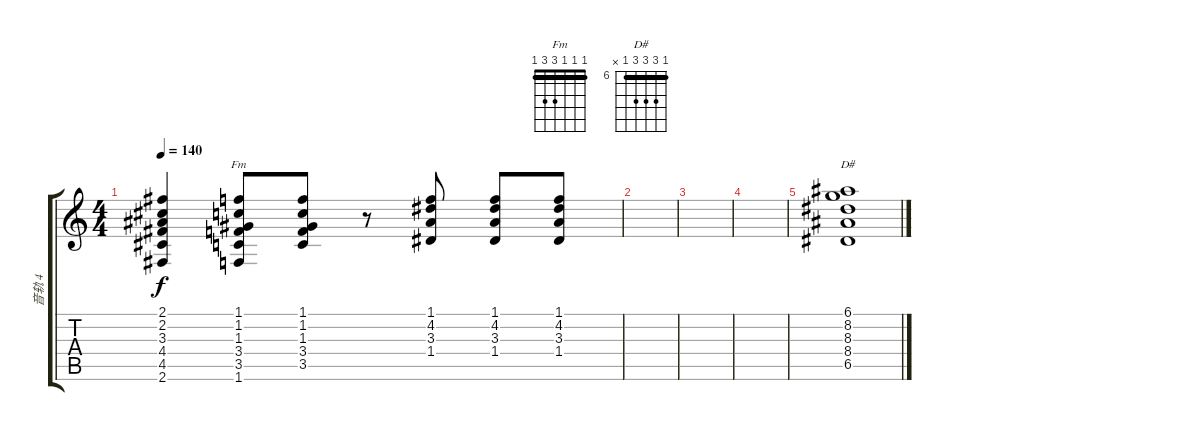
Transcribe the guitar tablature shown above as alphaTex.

\track ("音轨 4" "音轨 4") {instrument acousticguitarsteel}
\staff {score tabs}
\tuning (E4 B3 G3 D3 A2 E2) {hide}
\chord ("Fm" 1 1 1 3 3 1) {barre 1}
\chord ("D#" 6 8 8 8 6 x) {firstfret 6 barre 6}
\ts (4 4)
\tempo 140
\clef g2
\ks c
(2.1 2.2 3.3 4.4 4.5 2.6).4{dy f} (1.1 1.2 1.3 3.4 3.5 1.6).8{ch "Fm"} (1.1 1.2 1.3 3.4 3.5).8 r.8 (1.1 4.2 3.3 1.4).8 (1.1 4.2 3.3 1.4).8 (1.1 4.2 3.3 1.4).8 |
|
|
|
(6.1 8.2 8.3 8.4 6.5).1{ch "D#"}
